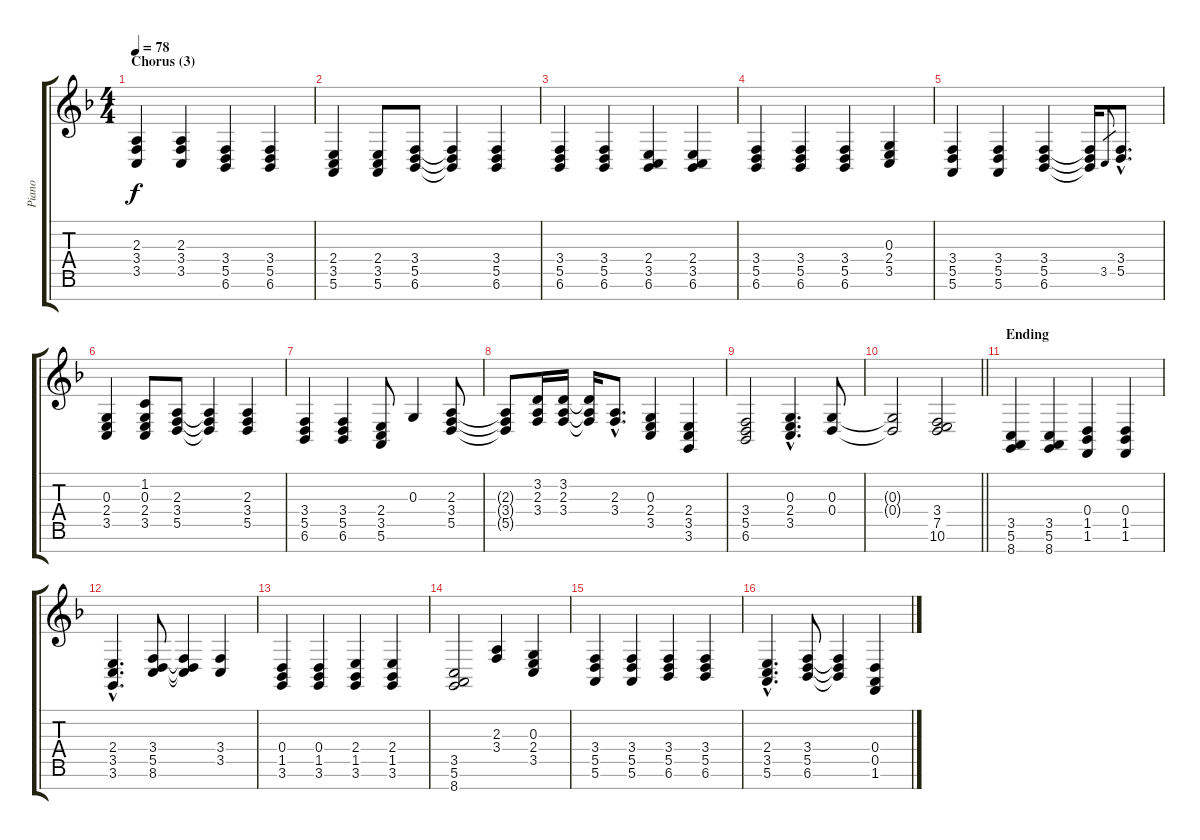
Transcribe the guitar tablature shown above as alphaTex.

\track ("Piano" "Piano") {instrument acousticgrandpiano}
\staff {score tabs}
\tuning (E4 B3 G3 D3 A2 E2 B1) {hide}
\ts (4 4)
\section ("" "Chorus (3)")
\tempo 78
\clef g2
\ks f
(2.3 3.4 3.5).4{dy f} (2.3 3.4 3.5).4 (3.4 5.5 6.6).4 (3.4 5.5 6.6).4 |
(2.4 3.5 5.6).4 (2.4 3.5 5.6).8 (3.4 5.5 6.6).8 (3.4{t} 5.5{t} 6.6{t}).4 (3.4 5.5 6.6).4 |
(3.4 5.5 6.6).4 (3.4 5.5 6.6).4 (2.4 3.5 6.6).4 (2.4 3.5 6.6).4 |
(3.4 5.5 6.6).4 (3.4 5.5 6.6).4 (3.4 5.5 6.6).4 (0.3 2.4 3.5).4 |
(3.4 5.5 5.6).4 (3.4 5.5 5.6).4 (3.4 5.5 6.6).4 (3.4{t} 5.5{t} 6.6{t}).16 3.5.8{gr} (3.4{hac} 5.5{hac}).8{d} |
(0.3 2.4 3.5).4 (1.2 0.3 2.4 3.5).8 (2.3 3.4 5.5).8 (2.3{t} 3.4{t} 5.5{t}).4 (2.3 3.4 5.5).4 |
(3.4 5.5 6.6).4 (3.4 5.5 6.6).4 (2.4 3.5 5.6).8 0.3.4 (2.3 3.4 5.5).8 |
(2.3{t} 3.4{t} 5.5{t}).8 (3.2 2.3 3.4).16 (3.2 2.3 3.4).16 (3.2{t} 2.3{t} 3.4{t}).16 (2.3{hac} 3.4{hac}).8{d} (0.3 2.4 3.5).4 (2.4 3.5 3.6).4 |
(3.4 5.5 6.6).2 (0.3{hac} 2.4{hac} 3.5{hac}).4{d} (0.3 0.4).8 |
\barLineRight lightlight
(0.3{t} 0.4{t}).2 (3.4 7.5 10.6).2 |
\section ("" "Ending")
(3.5 5.6 8.7).4 (3.5 5.6 8.7).4 (0.4 1.5 1.6).4 (0.4 1.5 1.6).4 |
(2.4{hac} 3.5{hac} 3.6{hac}).4{d} (3.4 5.5 8.6).8 (3.4{t} 5.5{t} 8.6{t}).4 (3.4 3.5).4 |
(0.4 1.5 3.6).4 (0.4 1.5 3.6).4 (2.4 1.5 3.6).4 (2.4 1.5 3.6).4 |
(3.5 5.6 8.7).2 (2.3 3.4).4 (0.3 2.4 3.5).4 |
(3.4 5.5 5.6).4 (3.4 5.5 5.6).4 (3.4 5.5 6.6).4 (3.4 5.5 6.6).4 |
(2.4{hac} 3.5{hac} 5.6{hac}).4{d} (3.4 5.5 6.6).8 (3.4{t} 5.5{t} 6.6{t}).4 (0.4 0.5 1.6).4
